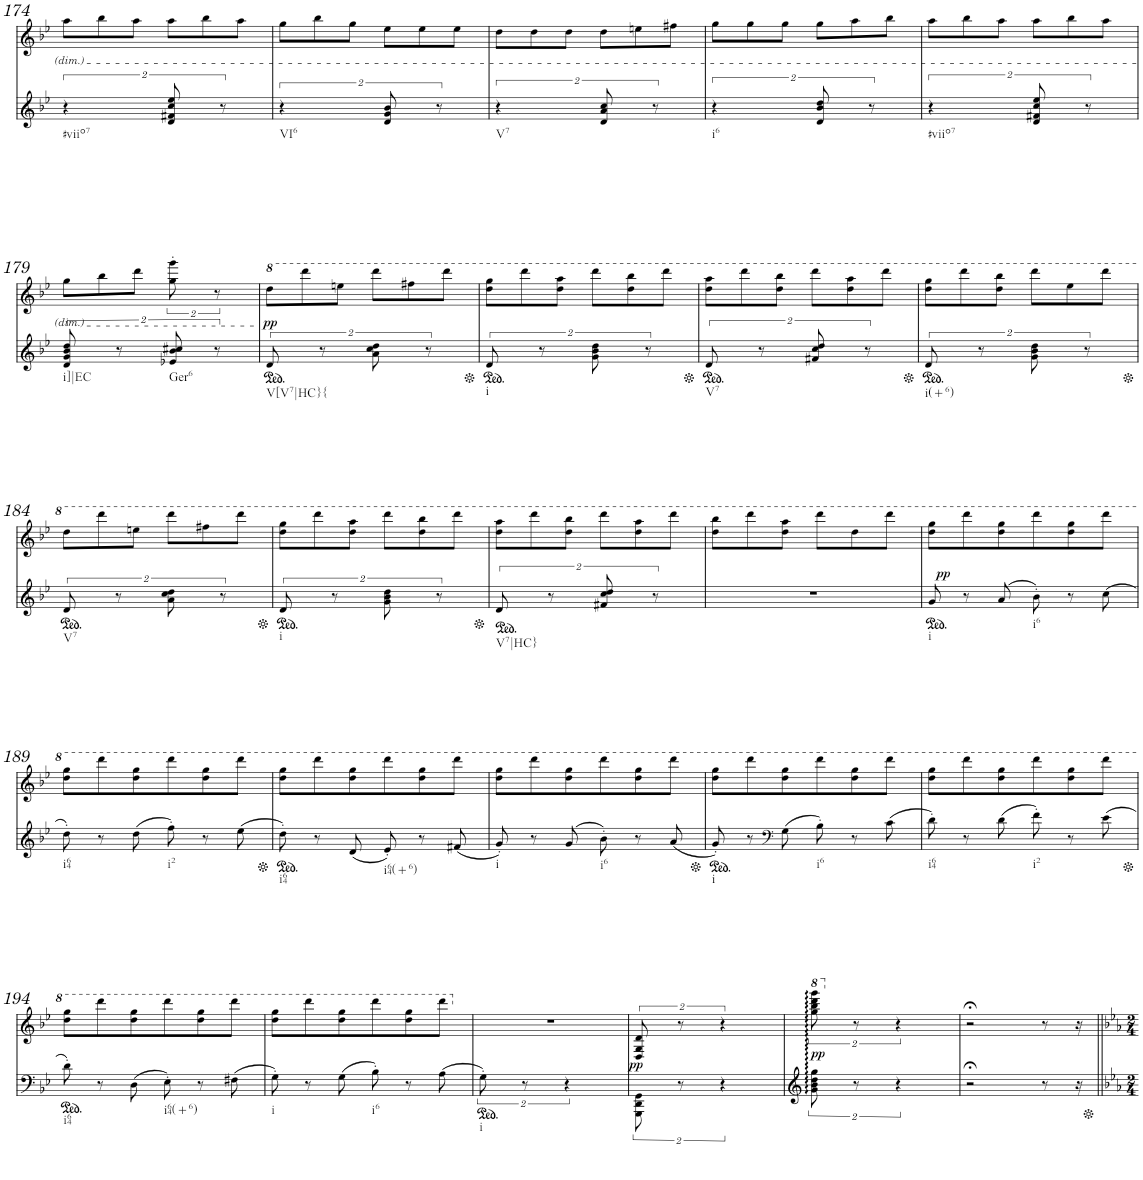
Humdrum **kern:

**kern	**kern	**dynam
*part1	*part1	*part1
*staff2	*staff1	*staff1/2
*I"Piano	*	*
*I'Pno.	*	*
!!LO:PB:g=z
*clefG2	*clefF4	*
*k[b-e-]	*k[b-e-]	*
*M6/8	*M6/8	*
=174	=174	=174
!LO:TX:b:t=#viio7	!	!
8%3r	8aa\L	.
.	8bb-\	.
.	8aa\J	.
16%3d/ 16%3f#X/ 16%3cc/ 16%3ee-/	8aa\L	.
.	8bb-\	.
16%3r	.	.
.	8aa\J	.
=175	=175	=175
!LO:TX:b:t=VI6	!	!
8%3r	8gg\L	.
.	8bb-\	.
.	8gg\J	.
16%3d/ 16%3g/ 16%3b-/	8ee-\L	.
.	8ee-\	.
16%3r	.	.
.	8ee-\J	.
=176	=176	=176
!LO:TX:b:t=V7	!	!
8%3r	8dd\L	.
.	8dd\	.
.	8dd\J	.
16%3d/ 16%3a/ 16%3cc/	8dd\L	.
.	8een\	.
16%3r	.	.
.	8ff#X\J	.
=177	=177	=177
!LO:TX:b:t=i6	!	!
8%3r	8gg\L	.
.	8gg\	.
.	8gg\J	.
16%3d/ 16%3b-/ 16%3dd/	8gg\L	.
.	8aa\	.
16%3r	.	.
.	8bb-\J	.
=178	=178	=178
!LO:TX:b:t=#viio7	!	!
8%3r	8aa\L	.
.	8bb-\	.
.	8aa\J	.
16%3d/ 16%3f#X/ 16%3cc/ 16%3ee-/	8aa\L	.
.	8bb-\	.
16%3r	.	.
.	8aa\J	.
!!LO:LB:g=z
=179	=179	=179
!LO:TX:b:t=i]|EC	!	!
16%3d/ 16%3g/ 16%3b-/ 16%3dd/	8gg\L	.
.	8bb-\	.
16%3r	.	.
.	8ddd\J	.
!LO:TX:b:t=Ger6	!	!
16%3e-X/ 16%3b-/ 16%3cc#X/	16%3gg\' 16%3ggg\'	.
16%3r	16%3r	.
=180	=180	=180
!LO:TX:b:t=V[V7|HC}{	!	!
!	!	!LO:DY:b
16%3d/	8ddd\L	pp
.	8dddd\	.
16%3r	.	.
.	8eeen\J	.
16%3a\ 16%3cc\ 16%3dd\	8dddd\L	.
.	8fff#X\	.
16%3r	.	.
.	8dddd\J	.
=181	=181	=181
!LO:TX:b:t=i	!	!
16%3d/	8ddd\ 8ggg\L	.
.	8dddd\	.
16%3r	.	.
.	8ddd\ 8aaa\J	.
16%3g\ 16%3b-\ 16%3dd\	8dddd\L	.
.	8ddd\ 8bbb-\	.
16%3r	.	.
.	8dddd\J	.
=182	=182	=182
!LO:TX:b:t=V7	!	!
16%3d/	8ddd\ 8aaa\L	.
.	8dddd\	.
16%3r	.	.
.	8ddd\ 8bbb-\J	.
16%3f#X/ 16%3cc/ 16%3dd/	8dddd\L	.
.	8ddd\ 8aaa\	.
16%3r	.	.
.	8dddd\J	.
=183	=183	=183
!LO:TX:b:t=i(+6)	!	!
16%3d/	8ddd\ 8ggg\L	.
.	8dddd\	.
16%3r	.	.
.	8ddd\ 8bbb-\J	.
16%3g\ 16%3b-\ 16%3dd\	8dddd\L	.
.	8eee-\	.
16%3r	.	.
.	8dddd\J	.
!!LO:LB:g=z
=184	=184	=184
!LO:TX:b:t=V7	!	!
16%3d/	8ddd\L	.
.	8dddd\	.
16%3r	.	.
.	8eeen\J	.
16%3a\ 16%3cc\ 16%3dd\	8dddd\L	.
.	8fff#X\	.
16%3r	.	.
.	8dddd\J	.
=185	=185	=185
!LO:TX:b:t=i	!	!
16%3d/	8ddd\ 8ggg\L	.
.	8dddd\	.
16%3r	.	.
.	8ddd\ 8aaa\J	.
16%3g\ 16%3b-\ 16%3dd\	8dddd\L	.
.	8ddd\ 8bbb-\	.
16%3r	.	.
.	8dddd\J	.
=186	=186	=186
!LO:TX:b:t=V7|HC}	!	!
16%3d/	8ddd\ 8aaa\L	.
.	8dddd\	.
16%3r	.	.
.	8ddd\ 8bbb-\J	.
16%3f#X/ 16%3cc/ 16%3dd/	8dddd\L	.
.	8ddd\ 8aaa\	.
16%3r	.	.
.	8dddd\J	.
=187	=187	=187
2.r	8ddd\ 8bbb-\L	.
.	8dddd\	.
.	8ddd\ 8aaa\J	.
.	8dddd\L	.
.	8ddd\	.
.	8dddd\J	.
=188	=188	=188
!LO:TX:b:t=i	!	!
!	!	!LO:DY:b
8g/	8ddd\ 8ggg\L	pp
8r	8dddd\	.
8a/	8ddd\ 8ggg\	.
!LO:TX:b:t=i6	!	!
8b-'\	8dddd\	.
8r	8ddd\ 8ggg\	.
8cc\	8dddd\J	.
!!LO:LB:g=z
=189	=189	=189
!LO:TX:b:t=i64	!	!
8dd'\	8ddd\ 8ggg\L	.
8r	8dddd\	.
8dd\	8ddd\ 8ggg\	.
!LO:TX:b:t=i2	!	!
8ff'\	8dddd\	.
8r	8ddd\ 8ggg\	.
8ee-\	8dddd\J	.
=190	=190	=190
!LO:TX:b:t=i64	!	!
8dd'\	8ddd\ 8ggg\L	.
8r	8dddd\	.
8d/	8ddd\ 8ggg\	.
!LO:TX:b:t=i64(+6)	!	!
8e-'/	8dddd\	.
8r	8ddd\ 8ggg\	.
8f#X/	8dddd\J	.
=191	=191	=191
!LO:TX:b:t=i	!	!
8g'/	8ddd\ 8ggg\L	.
8r	8dddd\	.
8g/	8ddd\ 8ggg\	.
!LO:TX:b:t=i6	!	!
8b-'\	8dddd\	.
8r	8ddd\ 8ggg\	.
8a/	8dddd\J	.
=192	=192	=192
!LO:TX:b:t=i	!	!
8g'/	8ddd\ 8ggg\L	.
8r	8dddd\	.
*clefF4	*	*
8G\	8ddd\ 8ggg\	.
!LO:TX:b:t=i6	!	!
8B-'\	8dddd\	.
8r	8ddd\ 8ggg\	.
8c\	8dddd\J	.
=193	=193	=193
!LO:TX:b:t=i64	!	!
8d'\	8ddd\ 8ggg\L	.
8r	8dddd\	.
8d\	8ddd\ 8ggg\	.
!LO:TX:b:t=i2	!	!
8f'\	8dddd\	.
8r	8ddd\ 8ggg\	.
8e-\	8dddd\J	.
!!LO:LB:g=z
=194	=194	=194
!LO:TX:b:t=i64	!	!
8d'\	8ddd\ 8ggg\L	.
8r	8dddd\	.
8D\	8ddd\ 8ggg\	.
!LO:TX:b:t=i64(+6)	!	!
8E-'\	8dddd\	.
8r	8ddd\ 8ggg\	.
8F#X\	8dddd\J	.
=195	=195	=195
!LO:TX:b:t=i	!	!
8G'\	8ddd\ 8ggg\L	.
8r	8dddd\	.
8G\	8ddd\ 8ggg\	.
!LO:TX:b:t=i6	!	!
8B-'\	8dddd\	.
8r	8ddd\ 8ggg\	.
8A\	8dddd\J	.
=196	=196	=196
*	*^	*
!LO:TX:b:t=i	!	!	!
16%3G'\	2.r	2.ryy	.
16%3r	.	.	.
8%3r	.	.	.
*	*v	*v	*
=197	=197	=197
!	!	!LO:DY:b
16%3GGG\ 16%3DD\ 16%3GG\	16%3D/ 16%3G/ 16%3d/	pp
16%3r	16%3r	.
8%3r	8%3r	.
=198	=198	=198
*	*8va	*
!	!	!LO:DY:b
16%3g\ 16%3b-\ 16%3dd\ 16%3gg\	16%3ggg\ 16%3bbb-\ 16%3dddd\ 16%3gggg\	pp
*	*X8va	*
16%3r	16%3r	.
8%3r	8%3r	.
=199	=199	=199
2r;<	2r;<	.
8r	8r	.
16r	16r	.
=||	=||	=||
*-	*-	*-
